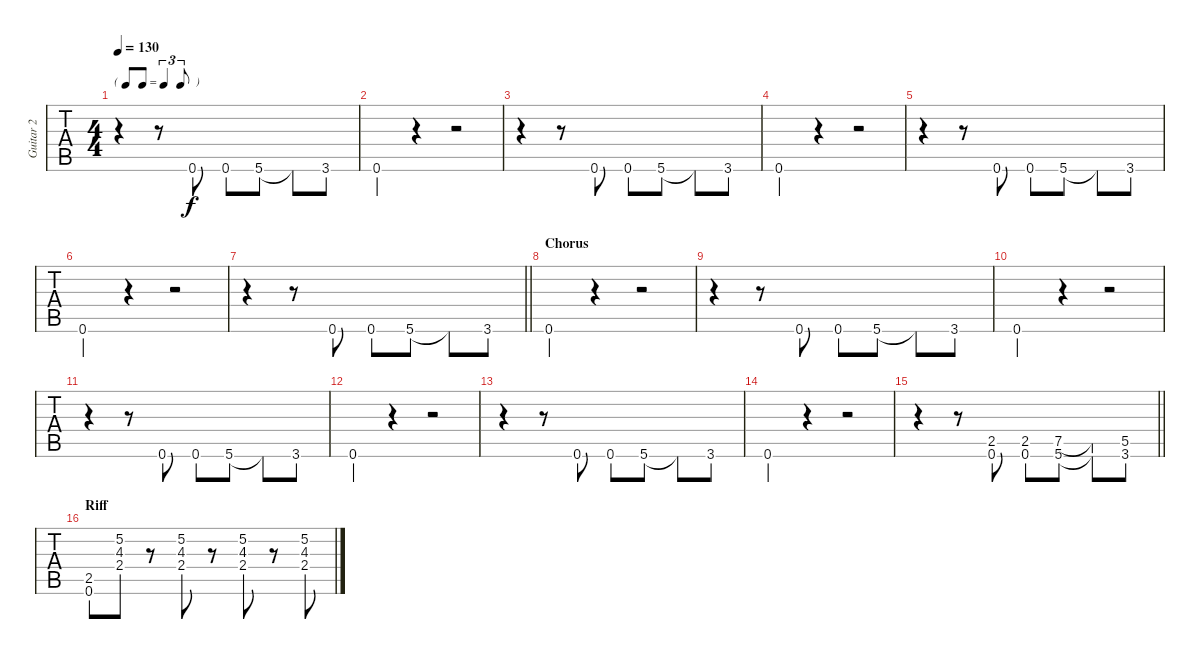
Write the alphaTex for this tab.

\track ("Guitar 2" "Guitar 2") {instrument distortionguitar}
\staff {tabs}
\tuning (E4 B3 G3 D3 A2 E2) {hide}
\ts (4 4)
\tf triplet8th
\tempo 130
\clef g2
\ks c
r.4{dy f} r.8 0.6.8 0.6.8 5.6.8 5.6{t}.8 3.6.8 |
0.6.4 r.4 r.2 |
r.4 r.8 0.6.8 0.6.8 5.6.8 5.6{t}.8 3.6.8 |
0.6.4 r.4 r.2 |
r.4 r.8 0.6.8 0.6.8 5.6.8 5.6{t}.8 3.6.8 |
0.6.4 r.4 r.2 |
\barLineRight lightlight
r.4 r.8 0.6.8 0.6.8 5.6.8 5.6{t}.8 3.6.8 |
\section ("" "Chorus")
0.6.4 r.4 r.2 |
r.4 r.8 0.6.8 0.6.8 5.6.8 5.6{t}.8 3.6.8 |
0.6.4 r.4 r.2 |
r.4 r.8 0.6.8 0.6.8 5.6.8 5.6{t}.8 3.6.8 |
0.6.4 r.4 r.2 |
r.4 r.8 0.6.8 0.6.8 5.6.8 5.6{t}.8 3.6.8 |
0.6.4 r.4 r.2 |
\barLineRight lightlight
r.4 r.8 (2.5 0.6).8 (2.5 0.6).8 (7.5 5.6).8 (7.5{t} 5.6{t}).8 (5.5 3.6).8 |
\section ("" "Riff")
(2.5 0.6).8 (5.2 4.3 2.4).8 r.8 (5.2 4.3 2.4).8 r.8 (5.2 4.3 2.4).8 r.8 (5.2 4.3 2.4).8
